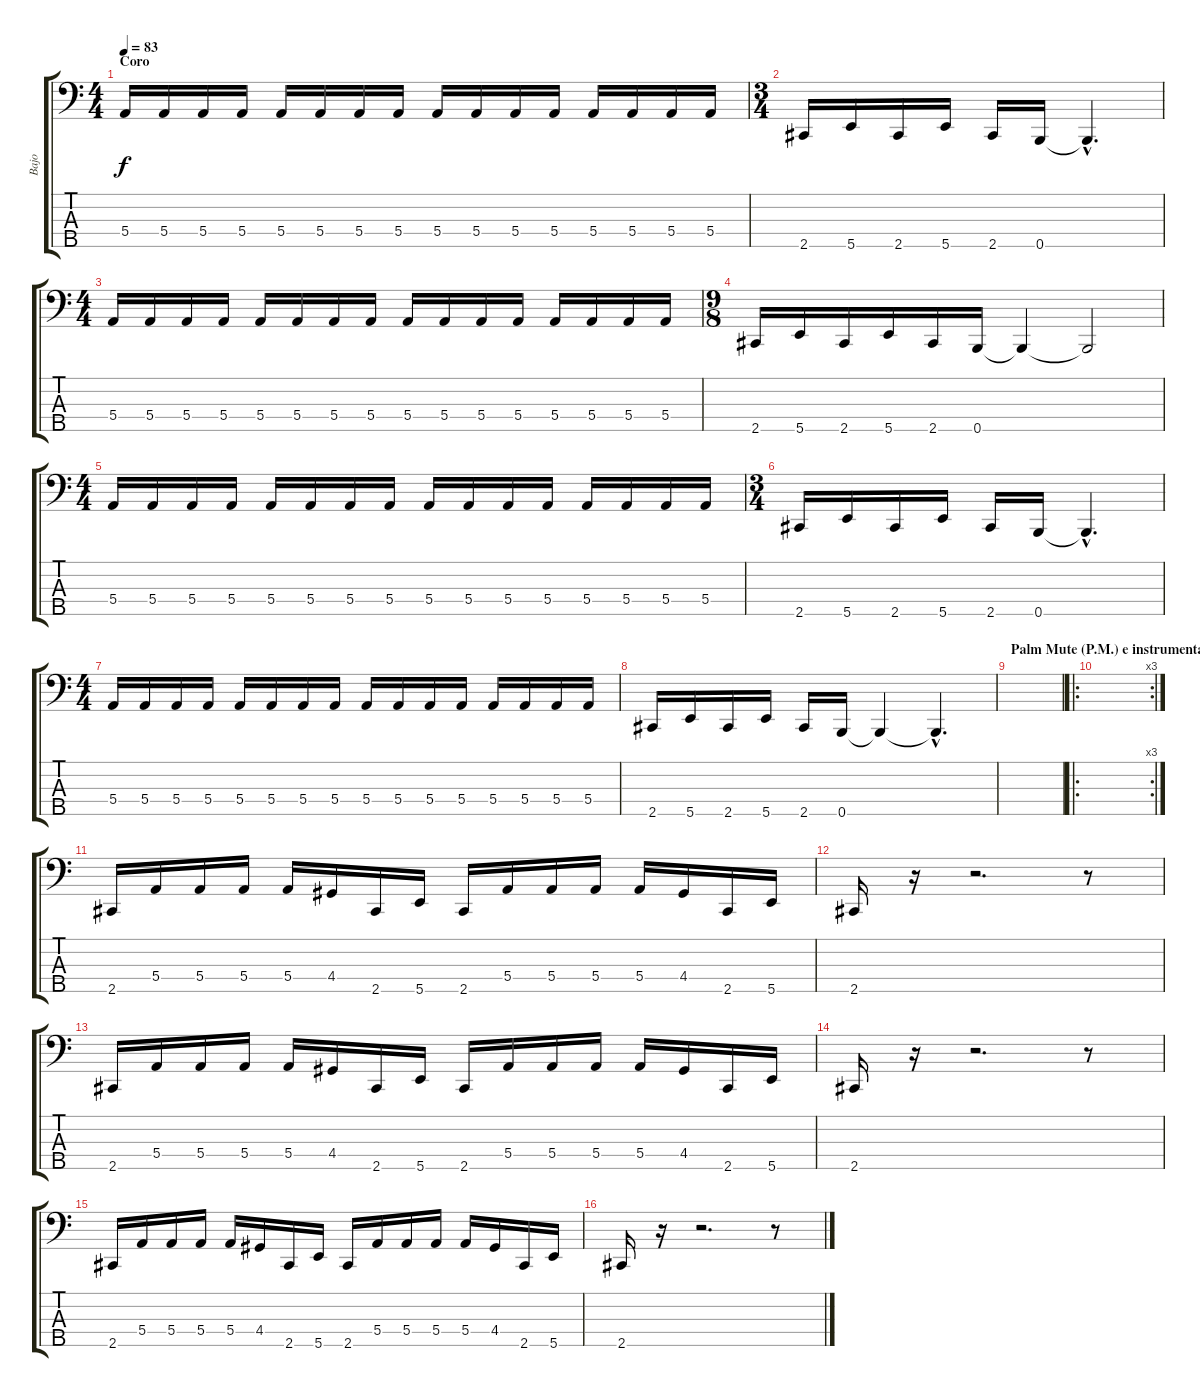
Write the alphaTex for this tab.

\track ("Bajo" "Bajo") {instrument electricbasspick}
\staff {score tabs}
\tuning (G2 D2 A1 E1 B0) {hide}
\ts (4 4)
\section ("" "Coro")
\tempo 83
\clef f4
\ks c
5.4.16{dy f} 5.4.16 5.4.16 5.4.16 5.4.16 5.4.16 5.4.16 5.4.16 5.4.16 5.4.16 5.4.16 5.4.16 5.4.16 5.4.16 5.4.16 5.4.16 |
\ts (3 4)
2.5.16 5.5.16 2.5.16 5.5.16 2.5.16 0.5.16 0.5{hac t}.4{d} |
\ts (4 4)
5.4.16 5.4.16 5.4.16 5.4.16 5.4.16 5.4.16 5.4.16 5.4.16 5.4.16 5.4.16 5.4.16 5.4.16 5.4.16 5.4.16 5.4.16 5.4.16 |
\ts (9 8)
2.5.16 5.5.16 2.5.16 5.5.16 2.5.16 0.5.16 0.5{t}.4 0.5{t}.2 |
\ts (4 4)
5.4.16 5.4.16 5.4.16 5.4.16 5.4.16 5.4.16 5.4.16 5.4.16 5.4.16 5.4.16 5.4.16 5.4.16 5.4.16 5.4.16 5.4.16 5.4.16 |
\ts (3 4)
2.5.16 5.5.16 2.5.16 5.5.16 2.5.16 0.5.16 0.5{hac t}.4{d} |
\ts (4 4)
5.4.16 5.4.16 5.4.16 5.4.16 5.4.16 5.4.16 5.4.16 5.4.16 5.4.16 5.4.16 5.4.16 5.4.16 5.4.16 5.4.16 5.4.16 5.4.16 |
2.5.16 5.5.16 2.5.16 5.5.16 2.5.16 0.5.16 0.5{t}.4 0.5{hac t}.4{d} |
\section ("" "Palm Mute (P.M.) e instrumental")
|
\ro
\rc 3
|
2.5.16 5.4.16 5.4.16 5.4.16 5.4.16 4.4.16 2.5.16 5.5.16 2.5.16 5.4.16 5.4.16 5.4.16 5.4.16 4.4.16 2.5.16 5.5.16 |
2.5.16 r.16 r.2{d} r.8 |
2.5.16 5.4.16 5.4.16 5.4.16 5.4.16 4.4.16 2.5.16 5.5.16 2.5.16 5.4.16 5.4.16 5.4.16 5.4.16 4.4.16 2.5.16 5.5.16 |
2.5.16 r.16 r.2{d} r.8 |
2.5.16 5.4.16 5.4.16 5.4.16 5.4.16 4.4.16 2.5.16 5.5.16 2.5.16 5.4.16 5.4.16 5.4.16 5.4.16 4.4.16 2.5.16 5.5.16 |
2.5.16 r.16 r.2{d} r.8
